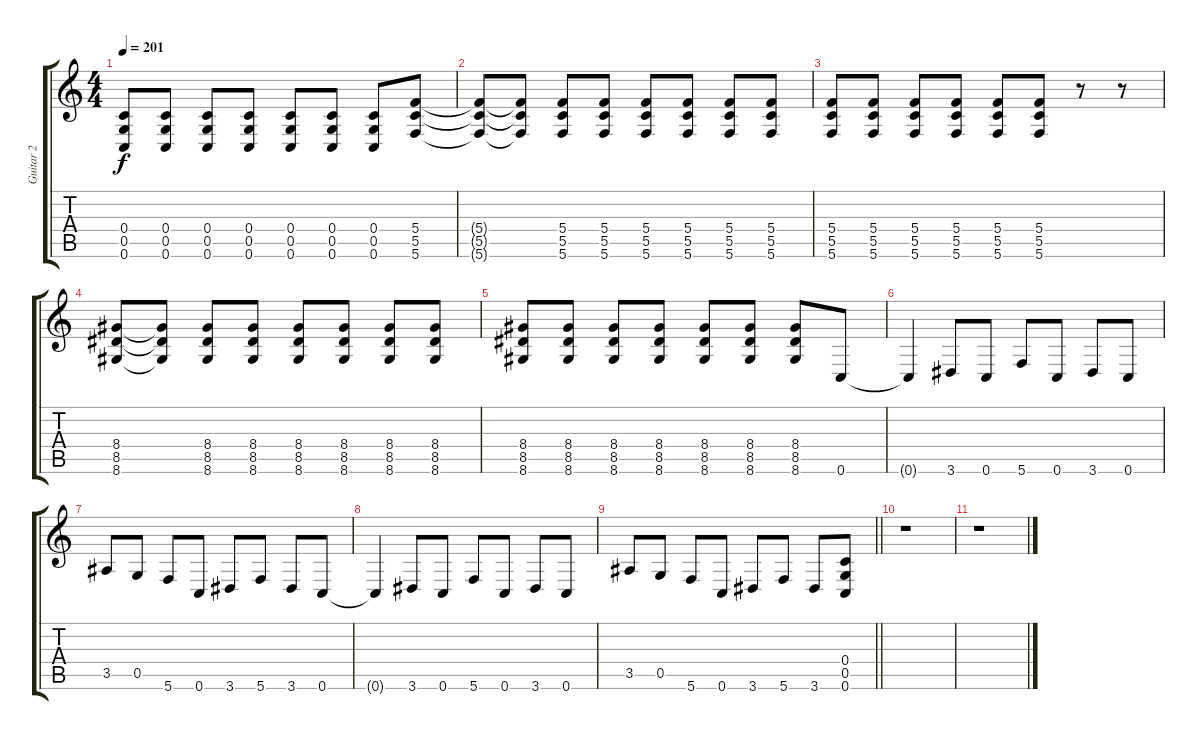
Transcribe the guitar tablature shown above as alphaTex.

\track ("Guitar 2" "Guitar 2") {instrument overdrivenguitar}
\staff {score tabs}
\tuning (D4 A3 F3 C3 G2 C2) {hide}
\ts (4 4)
\tempo 201
\clef g2
\ks c
(0.4 0.5 0.6).8{dy f} (0.4 0.5 0.6).8 (0.4 0.5 0.6).8 (0.4 0.5 0.6).8 (0.4 0.5 0.6).8 (0.4 0.5 0.6).8 (0.4 0.5 0.6).8 (5.4 5.5 5.6).8 |
(5.4{t} 5.5{t} 5.6{t}).8 (5.4{t} 5.5{t} 5.6{t}).8 (5.4 5.5 5.6).8 (5.4 5.5 5.6).8 (5.4 5.5 5.6).8 (5.4 5.5 5.6).8 (5.4 5.5 5.6).8 (5.4 5.5 5.6).8 |
(5.4 5.5 5.6).8 (5.4 5.5 5.6).8 (5.4 5.5 5.6).8 (5.4 5.5 5.6).8 (5.4 5.5 5.6).8 (5.4 5.5 5.6).8 r.8 r.8 |
(8.4 8.5 8.6).8 (8.4{t} 8.5{t} 8.6{t}).8 (8.4 8.5 8.6).8 (8.4 8.5 8.6).8 (8.4 8.5 8.6).8 (8.4 8.5 8.6).8 (8.4 8.5 8.6).8 (8.4 8.5 8.6).8 |
(8.4 8.5 8.6).8 (8.4 8.5 8.6).8 (8.4 8.5 8.6).8 (8.4 8.5 8.6).8 (8.4 8.5 8.6).8 (8.4 8.5 8.6).8 (8.4 8.5 8.6).8 0.6.8 |
0.6{t}.4 3.6.8 0.6.8 5.6.8 0.6.8 3.6.8 0.6.8 |
3.5.8 0.5.8 5.6.8 0.6.8 3.6.8 5.6.8 3.6.8 0.6.8 |
0.6{t}.4 3.6.8 0.6.8 5.6.8 0.6.8 3.6.8 0.6.8 |
\barLineRight lightlight
3.5.8 0.5.8 5.6.8 0.6.8 3.6.8 5.6.8 3.6.8 (0.4 0.5 0.6).8 |
r.1 |
r.1
